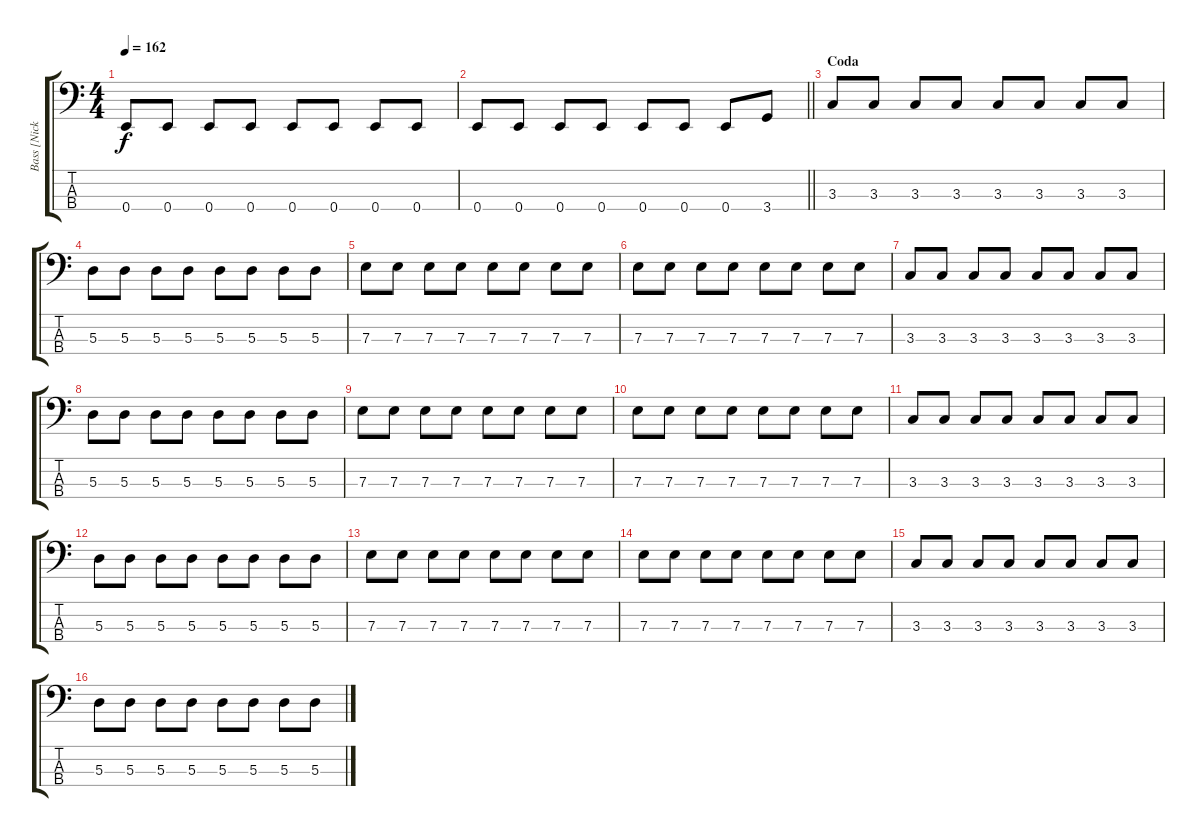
\track ("Bass [Nick Oliveri]" "Bass [Nick") {instrument electricbasspick bank 255}
\staff {score tabs}
\tuning (G2 D2 A1 E1) {hide}
\ts (4 4)
\tempo 162
\clef f4
\ks c
0.4.8{dy f} 0.4.8 0.4.8 0.4.8 0.4.8 0.4.8 0.4.8 0.4.8 |
\barLineRight lightlight
0.4.8 0.4.8 0.4.8 0.4.8 0.4.8 0.4.8 0.4.8 3.4.8 |
\section ("" "Coda")
3.3.8 3.3.8 3.3.8 3.3.8 3.3.8 3.3.8 3.3.8 3.3.8 |
5.3.8 5.3.8 5.3.8 5.3.8 5.3.8 5.3.8 5.3.8 5.3.8 |
7.3.8 7.3.8 7.3.8 7.3.8 7.3.8 7.3.8 7.3.8 7.3.8 |
7.3.8 7.3.8 7.3.8 7.3.8 7.3.8 7.3.8 7.3.8 7.3.8 |
3.3.8 3.3.8 3.3.8 3.3.8 3.3.8 3.3.8 3.3.8 3.3.8 |
5.3.8 5.3.8 5.3.8 5.3.8 5.3.8 5.3.8 5.3.8 5.3.8 |
7.3.8 7.3.8 7.3.8 7.3.8 7.3.8 7.3.8 7.3.8 7.3.8 |
7.3.8 7.3.8 7.3.8 7.3.8 7.3.8 7.3.8 7.3.8 7.3.8 |
3.3.8 3.3.8 3.3.8 3.3.8 3.3.8 3.3.8 3.3.8 3.3.8 |
5.3.8 5.3.8 5.3.8 5.3.8 5.3.8 5.3.8 5.3.8 5.3.8 |
7.3.8 7.3.8 7.3.8 7.3.8 7.3.8 7.3.8 7.3.8 7.3.8 |
7.3.8 7.3.8 7.3.8 7.3.8 7.3.8 7.3.8 7.3.8 7.3.8 |
3.3.8 3.3.8 3.3.8 3.3.8 3.3.8 3.3.8 3.3.8 3.3.8 |
5.3.8 5.3.8 5.3.8 5.3.8 5.3.8 5.3.8 5.3.8 5.3.8
